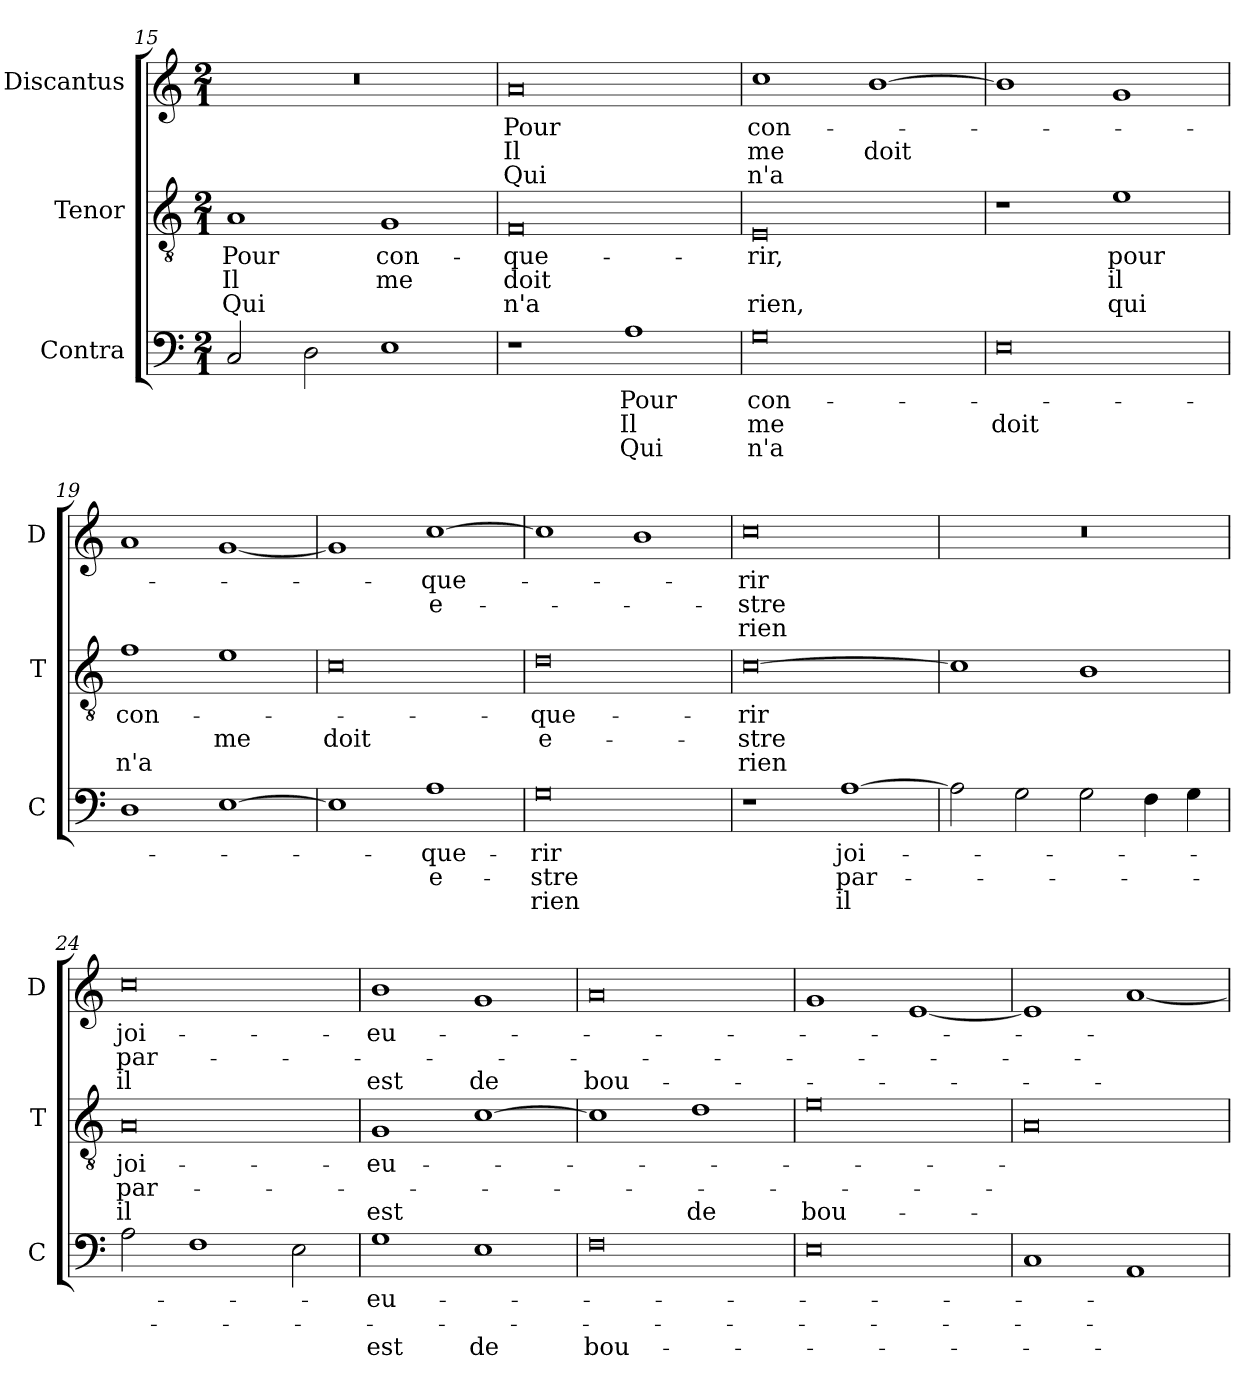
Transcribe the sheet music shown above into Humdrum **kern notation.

**kern	**text	**text	**text	**kern	**text	**text	**text	**kern	**text	**text	**text
*part3	*part3	*part3	*part3	*part2	*part2	*part2	*part2	*part1	*part1	*part1	*part1
*staff3	*staff3	*staff3	*staff3	*staff2	*staff2	*staff2	*staff2	*staff1	*staff1	*staff1	*staff1
*I"Contra	*	*	*	*I"Tenor	*	*	*	*I"Discantus	*	*	*
*I'C	*	*	*	*I'T	*	*	*	*I'D	*	*	*
*clefF4	*	*	*	*clefGv2	*	*	*	*clefG2	*	*	*
*k[]	*	*	*	*k[]	*	*	*	*k[]	*	*	*
*a:	*	*	*	*a:	*	*	*	*a:	*	*	*
*M2/1	*	*	*	*M2/1	*	*	*	*M2/1	*	*	*
=15	=15	=15	=15	=15	=15	=15	=15	=15	=15	=15	=15
2C	.	.	.	1A	Pour	Il	Qui	0r	.	.	.
2D	.	.	.	.	.	.	.	.	.	.	.
1E	.	.	.	1G	con-	me	.	.	.	.	.
=16	=16	=16	=16	=16	=16	=16	=16	=16	=16	=16	=16
1r	.	.	.	0F	-que-	doit	n'a	0a	Pour	Il	Qui
1A	Pour	Il	Qui	.	.	.	.	.	.	.	.
=17	=17	=17	=17	=17	=17	=17	=17	=17	=17	=17	=17
0G	con-	me	n'a	0E	-rir,	.	rien,	1cc	con-	me	n'a
.	.	.	.	.	.	.	.	[1b	.	doit	.
=18	=18	=18	=18	=18	=18	=18	=18	=18	=18	=18	=18
0E	.	doit	.	1r	.	.	.	1b]	.	.	.
.	.	.	.	1e	pour	il	qui	1g	.	.	.
=19	=19	=19	=19	=19	=19	=19	=19	=19	=19	=19	=19
1D	.	.	.	1f	con-	.	n'a	1a	.	.	.
[1E	.	.	.	1e	.	me	.	[1g	.	.	.
=20	=20	=20	=20	=20	=20	=20	=20	=20	=20	=20	=20
1E]	.	.	.	0c	.	doit	.	1g]	.	.	.
1A	-que-	e-	.	.	.	.	.	[1cc	-que-	e-	.
=21	=21	=21	=21	=21	=21	=21	=21	=21	=21	=21	=21
0G	-rir	-stre	rien	0d	-que-	e-	.	1cc]	.	.	.
.	.	.	.	.	.	.	.	1b	.	.	.
=22	=22	=22	=22	=22	=22	=22	=22	=22	=22	=22	=22
1r	.	.	.	[0c	-rir	-stre	rien	0cc	-rir	-stre	rien
[1A	joi-	par-	il	.	.	.	.	.	.	.	.
=23	=23	=23	=23	=23	=23	=23	=23	=23	=23	=23	=23
2A]	.	.	.	1c]	.	.	.	0r	.	.	.
2G	.	.	.	.	.	.	.	.	.	.	.
2G	.	.	.	1B	.	.	.	.	.	.	.
4F	.	.	.	.	.	.	.	.	.	.	.
4G	.	.	.	.	.	.	.	.	.	.	.
=24	=24	=24	=24	=24	=24	=24	=24	=24	=24	=24	=24
2A	.	.	.	0A	joi-	par-	il	0cc	joi-	par-	il
1F	.	.	.	.	.	.	.	.	.	.	.
2E	.	.	.	.	.	.	.	.	.	.	.
=25	=25	=25	=25	=25	=25	=25	=25	=25	=25	=25	=25
1G	-eu-	.	est	1G	-eu-	.	est	1b	-eu-	.	est
1E	.	.	de	[1c	.	.	.	1g	.	.	de
=26	=26	=26	=26	=26	=26	=26	=26	=26	=26	=26	=26
0F	.	.	bou-	1c]	.	.	.	0a	.	.	bou-
.	.	.	.	1d	.	.	de	.	.	.	.
=27	=27	=27	=27	=27	=27	=27	=27	=27	=27	=27	=27
0E	.	.	.	0e	.	.	bou-	1g	.	.	.
.	.	.	.	.	.	.	.	[1e	.	.	.
=28	=28	=28	=28	=28	=28	=28	=28	=28	=28	=28	=28
1C	.	.	.	0A	.	.	.	1e]	.	.	.
1AA	.	.	.	.	.	.	.	[1a	.	.	.
=	=	=	=	=	=	=	=	=	=	=	=
*-	*-	*-	*-	*-	*-	*-	*-	*-	*-	*-	*-
